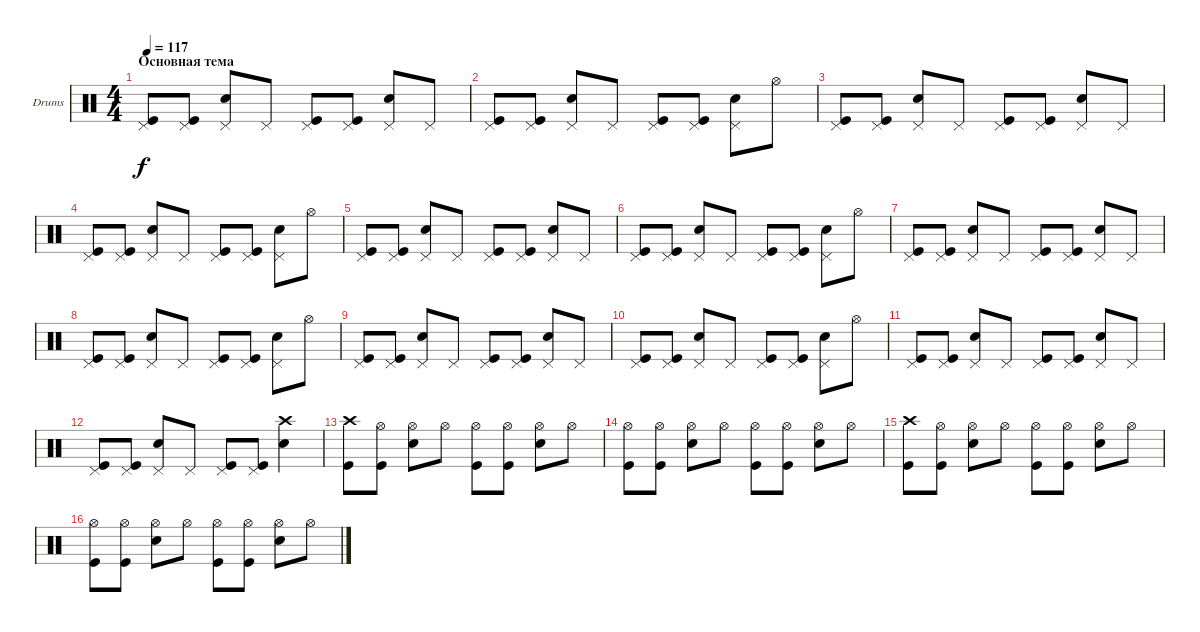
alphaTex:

\defaultSystemsLayout 4
\bracketExtendMode groupsimilarinstruments
\firstSystemTrackNameOrientation horizontal
\otherSystemsTrackNameOrientation horizontal
\track ("David E. Grohl" "Drums") {instrument percussion}
\staff {score}
\articulation defaults
\ts (4 4)
\section ("" "Основная тема")
\tempo 117
\clef neutral
\scale
0.333333
\ks c
("Pedal Hi-Hat (hit)" "Kick (hit)").8{dy f} ("Pedal Hi-Hat (hit)" "Kick (hit)").8 ("Pedal Hi-Hat (hit)" "Snare (hit) 2").8 "Pedal Hi-Hat (hit)".8 ("Pedal Hi-Hat (hit)" "Kick (hit)").8 ("Pedal Hi-Hat (hit)" "Kick (hit)").8 ("Pedal Hi-Hat (hit)" "Snare (hit) 2").8 "Pedal Hi-Hat (hit)".8 |
\scale
0.333333 ("Pedal Hi-Hat (hit)" "Kick (hit)").8 ("Pedal Hi-Hat (hit)" "Kick (hit)").8 ("Pedal Hi-Hat (hit)" "Snare (hit) 2").8 "Pedal Hi-Hat (hit)".8 ("Pedal Hi-Hat (hit)" "Kick (hit)").8 ("Pedal Hi-Hat (hit)" "Kick (hit)").8 ("Pedal Hi-Hat (hit)" "Snare (hit) 2").8 "Hi-Hat (open)".8 |
\scale
0.333333 ("Pedal Hi-Hat (hit)" "Kick (hit)").8 ("Pedal Hi-Hat (hit)" "Kick (hit)").8 ("Pedal Hi-Hat (hit)" "Snare (hit) 2").8 "Pedal Hi-Hat (hit)".8 ("Pedal Hi-Hat (hit)" "Kick (hit)").8 ("Pedal Hi-Hat (hit)" "Kick (hit)").8 ("Pedal Hi-Hat (hit)" "Snare (hit) 2").8 "Pedal Hi-Hat (hit)".8 |
\scale
0.333333 ("Pedal Hi-Hat (hit)" "Kick (hit)").8 ("Pedal Hi-Hat (hit)" "Kick (hit)").8 ("Pedal Hi-Hat (hit)" "Snare (hit) 2").8 "Pedal Hi-Hat (hit)".8 ("Pedal Hi-Hat (hit)" "Kick (hit)").8 ("Pedal Hi-Hat (hit)" "Kick (hit)").8 ("Pedal Hi-Hat (hit)" "Snare (hit) 2").8 "Hi-Hat (open)".8 |
\scale
0.333333 ("Pedal Hi-Hat (hit)" "Kick (hit)").8 ("Pedal Hi-Hat (hit)" "Kick (hit)").8 ("Pedal Hi-Hat (hit)" "Snare (hit) 2").8 "Pedal Hi-Hat (hit)".8 ("Pedal Hi-Hat (hit)" "Kick (hit)").8 ("Pedal Hi-Hat (hit)" "Kick (hit)").8 ("Pedal Hi-Hat (hit)" "Snare (hit) 2").8 "Pedal Hi-Hat (hit)".8 |
\scale
0.333333 ("Pedal Hi-Hat (hit)" "Kick (hit)").8 ("Pedal Hi-Hat (hit)" "Kick (hit)").8 ("Pedal Hi-Hat (hit)" "Snare (hit) 2").8 "Pedal Hi-Hat (hit)".8 ("Pedal Hi-Hat (hit)" "Kick (hit)").8 ("Pedal Hi-Hat (hit)" "Kick (hit)").8 ("Pedal Hi-Hat (hit)" "Snare (hit) 2").8 "Hi-Hat (open)".8 |
\scale
0.333333 ("Pedal Hi-Hat (hit)" "Kick (hit)").8 ("Pedal Hi-Hat (hit)" "Kick (hit)").8 ("Pedal Hi-Hat (hit)" "Snare (hit) 2").8 "Pedal Hi-Hat (hit)".8 ("Pedal Hi-Hat (hit)" "Kick (hit)").8 ("Pedal Hi-Hat (hit)" "Kick (hit)").8 ("Pedal Hi-Hat (hit)" "Snare (hit) 2").8 "Pedal Hi-Hat (hit)".8 |
\scale
0.333333 ("Pedal Hi-Hat (hit)" "Kick (hit)").8 ("Pedal Hi-Hat (hit)" "Kick (hit)").8 ("Pedal Hi-Hat (hit)" "Snare (hit) 2").8 "Pedal Hi-Hat (hit)".8 ("Pedal Hi-Hat (hit)" "Kick (hit)").8 ("Pedal Hi-Hat (hit)" "Kick (hit)").8 ("Pedal Hi-Hat (hit)" "Snare (hit) 2").8 "Hi-Hat (open)".8 |
\scale
0.333333 ("Pedal Hi-Hat (hit)" "Kick (hit)").8 ("Pedal Hi-Hat (hit)" "Kick (hit)").8 ("Pedal Hi-Hat (hit)" "Snare (hit) 2").8 "Pedal Hi-Hat (hit)".8 ("Pedal Hi-Hat (hit)" "Kick (hit)").8 ("Pedal Hi-Hat (hit)" "Kick (hit)").8 ("Pedal Hi-Hat (hit)" "Snare (hit) 2").8 "Pedal Hi-Hat (hit)".8 |
\scale
0.333333 ("Pedal Hi-Hat (hit)" "Kick (hit)").8 ("Pedal Hi-Hat (hit)" "Kick (hit)").8 ("Pedal Hi-Hat (hit)" "Snare (hit) 2").8 "Pedal Hi-Hat (hit)".8 ("Pedal Hi-Hat (hit)" "Kick (hit)").8 ("Pedal Hi-Hat (hit)" "Kick (hit)").8 ("Pedal Hi-Hat (hit)" "Snare (hit) 2").8 "Hi-Hat (open)".8 |
\scale
0.333333 ("Pedal Hi-Hat (hit)" "Kick (hit)").8 ("Pedal Hi-Hat (hit)" "Kick (hit)").8 ("Pedal Hi-Hat (hit)" "Snare (hit) 2").8 "Pedal Hi-Hat (hit)".8 ("Pedal Hi-Hat (hit)" "Kick (hit)").8 ("Pedal Hi-Hat (hit)" "Kick (hit)").8 ("Pedal Hi-Hat (hit)" "Snare (hit) 2").8 "Pedal Hi-Hat (hit)".8 |
\scale
0.333333 ("Pedal Hi-Hat (hit)" "Kick (hit)").8 ("Pedal Hi-Hat (hit)" "Kick (hit)").8 ("Pedal Hi-Hat (hit)" "Snare (hit) 2").8 "Pedal Hi-Hat (hit)".8 ("Pedal Hi-Hat (hit)" "Kick (hit)").8 ("Pedal Hi-Hat (hit)" "Kick (hit)").8 ("Crash high (hit)" "Snare (hit) 2").4 |
\scale
0.333333 ("Crash high (hit)" "Kick (hit)").8 ("Hi-Hat (open)" "Kick (hit)").8 ("Hi-Hat (open)" "Snare (hit) 2").8 "Hi-Hat (open)".8 ("Hi-Hat (open)" "Kick (hit)").8 ("Hi-Hat (open)" "Kick (hit)").8 ("Hi-Hat (open)" "Snare (hit) 2").8 "Hi-Hat (open)".8 |
\scale
0.333333 ("Hi-Hat (open)" "Kick (hit)").8 ("Hi-Hat (open)" "Kick (hit)").8 ("Hi-Hat (open)" "Snare (hit) 2").8 "Hi-Hat (open)".8 ("Hi-Hat (open)" "Kick (hit)").8 ("Hi-Hat (open)" "Kick (hit)").8 ("Hi-Hat (open)" "Snare (hit) 2").8 "Hi-Hat (open)".8 |
\scale
0.333333 ("Crash high (hit)" "Kick (hit)").8 ("Hi-Hat (open)" "Kick (hit)").8 ("Hi-Hat (open)" "Snare (hit) 2").8 "Hi-Hat (open)".8 ("Hi-Hat (open)" "Kick (hit)").8 ("Hi-Hat (open)" "Kick (hit)").8 ("Hi-Hat (open)" "Snare (hit) 2").8 "Hi-Hat (open)".8 |
\scale
0.333333 ("Hi-Hat (open)" "Kick (hit)").8 ("Hi-Hat (open)" "Kick (hit)").8 ("Hi-Hat (open)" "Snare (hit) 2").8 "Hi-Hat (open)".8 ("Hi-Hat (open)" "Kick (hit)").8 ("Hi-Hat (open)" "Kick (hit)").8 ("Hi-Hat (open)" "Snare (hit) 2").8 "Hi-Hat (open)".8
